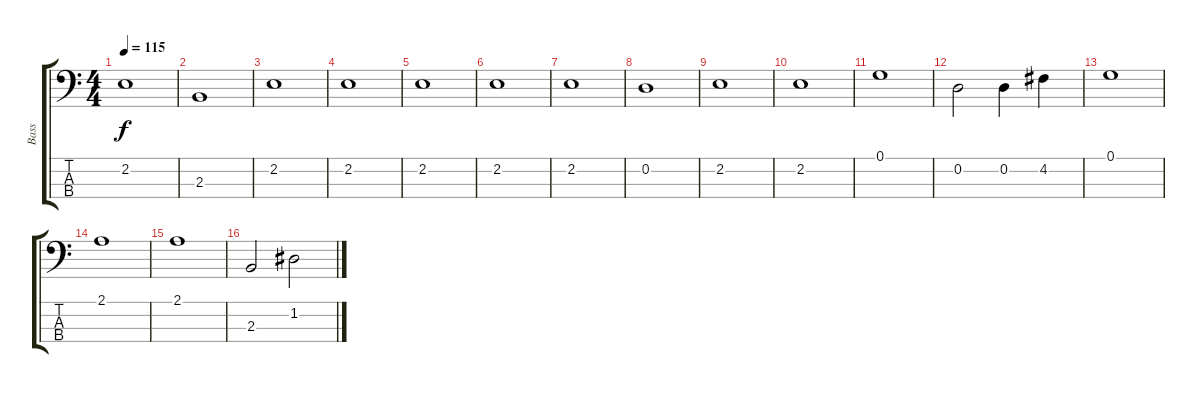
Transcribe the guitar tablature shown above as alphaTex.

\track ("Bass" "Bass") {instrument electricbassfinger}
\staff {score tabs}
\tuning (G2 D2 A1 E1) {hide}
\ts (4 4)
\tempo 115
\clef f4
\ks c
2.2.1{dy f} |
2.3.1 |
2.2.1 |
2.2.1 |
2.2.1 |
2.2.1 |
2.2.1 |
0.2.1 |
2.2.1 |
2.2.1 |
0.1.1 |
0.2.2 0.2.4 4.2.4 |
0.1.1 |
2.1.1 |
2.1.1 |
2.3.2 1.2.2
